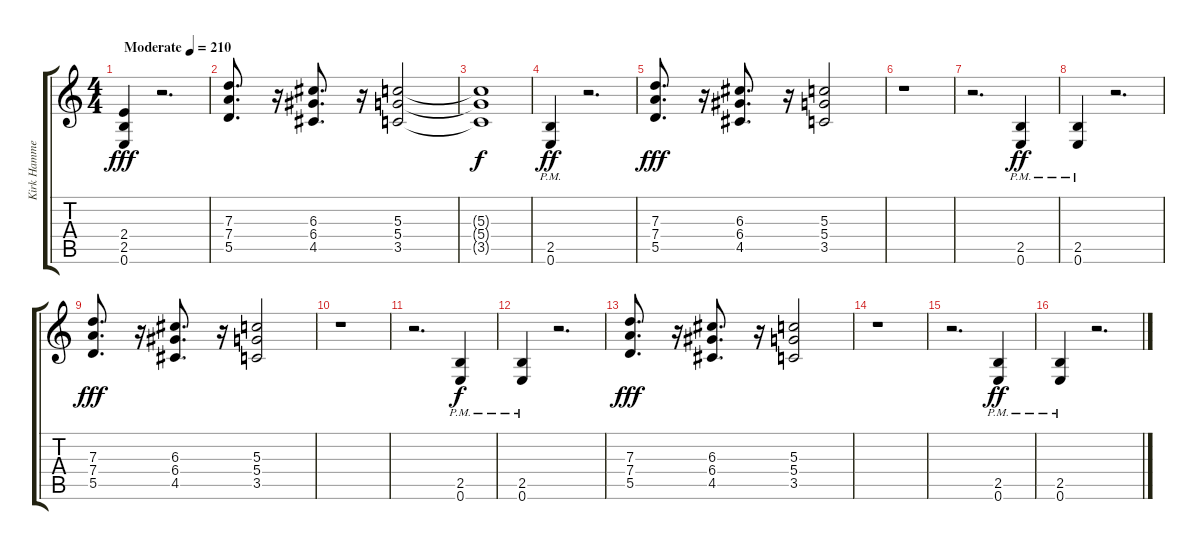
\track ("Kirk Hammett" "Kirk Hamme") {instrument distortionguitar}
\staff {score tabs}
\tuning (E4 B3 G3 D3 A2 E2) {hide}
\ts (4 4)
\tempo (210 "Moderate")
\clef g2
\ks c
(2.4 2.5 0.6).4{dy fff instrument distortionguitar} r.2{d} |
(7.3 7.4 5.5).8{d} r.16 (6.3 6.4 4.5).8{d} r.16 (5.3 5.4 3.5).2 |
(5.3{t} 5.4{t} 3.5{t}).1{dy f} |
(2.5{pm} 0.6{pm}).4{dy ff volume 10} r.2{d} |
(7.3 7.4 5.5).8{d dy fff} r.16 (6.3 6.4 4.5).8{d} r.16 (5.3 5.4 3.5).2 |
r.1 |
r.2{d} (2.5{pm} 0.6{pm}).4{dy ff} |
(2.5{pm} 0.6{pm}).4 r.2{d} |
(7.3 7.4 5.5).8{d dy fff} r.16 (6.3 6.4 4.5).8{d} r.16 (5.3 5.4 3.5).2 |
r.1 |
r.2{d} (2.5{pm} 0.6{pm}).4{dy f} |
(2.5{pm} 0.6{pm}).4 r.2{d} |
(7.3 7.4 5.5).8{d dy fff} r.16 (6.3 6.4 4.5).8{d} r.16 (5.3 5.4 3.5).2 |
r.1 |
r.2{d} (2.5{pm} 0.6{pm}).4{dy ff} |
(2.5{pm} 0.6{pm}).4 r.2{d}
